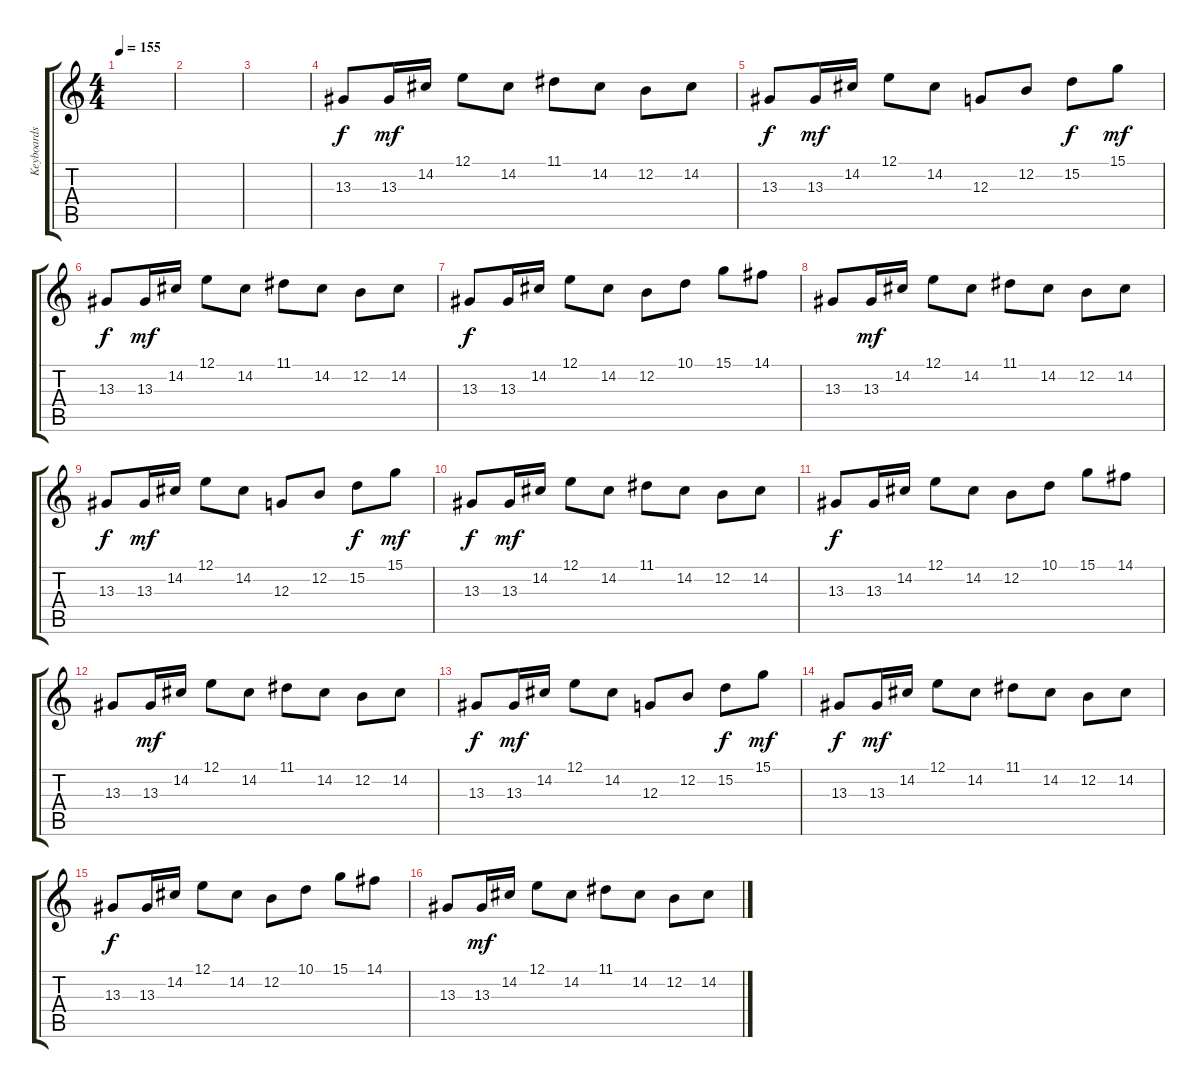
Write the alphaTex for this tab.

\track ("Keyboards Lead" "Keyboards ") {instrument stringensemble1}
\staff {score tabs}
\tuning (E4 B3 G3 D3 A2 E2) {hide}
\ts (4 4)
\tempo 155
\clef g2
\ks c
|
|
|
13.3.8 13.3.16{dy mf} 14.2.16 12.1.8 14.2.8 11.1.8 14.2.8 12.2.8 14.2.8 |
13.3.8{dy f} 13.3.16{dy mf} 14.2.16 12.1.8 14.2.8 12.3.8 12.2.8 15.2.8{dy f} 15.1.8{dy mf} |
13.3.8{dy f} 13.3.16{dy mf} 14.2.16 12.1.8 14.2.8 11.1.8 14.2.8 12.2.8 14.2.8 |
13.3.8{dy f} 13.3.16 14.2.16 12.1.8 14.2.8 12.2.8 10.1.8 15.1.8 14.1.8 |
13.3.8 13.3.16{dy mf} 14.2.16 12.1.8 14.2.8 11.1.8 14.2.8 12.2.8 14.2.8 |
13.3.8{dy f} 13.3.16{dy mf} 14.2.16 12.1.8 14.2.8 12.3.8 12.2.8 15.2.8{dy f} 15.1.8{dy mf} |
13.3.8{dy f} 13.3.16{dy mf} 14.2.16 12.1.8 14.2.8 11.1.8 14.2.8 12.2.8 14.2.8 |
13.3.8{dy f} 13.3.16 14.2.16 12.1.8 14.2.8 12.2.8 10.1.8 15.1.8 14.1.8 |
13.3.8 13.3.16{dy mf} 14.2.16 12.1.8 14.2.8 11.1.8 14.2.8 12.2.8 14.2.8 |
13.3.8{dy f} 13.3.16{dy mf} 14.2.16 12.1.8 14.2.8 12.3.8 12.2.8 15.2.8{dy f} 15.1.8{dy mf} |
13.3.8{dy f} 13.3.16{dy mf} 14.2.16 12.1.8 14.2.8 11.1.8 14.2.8 12.2.8 14.2.8 |
13.3.8{dy f} 13.3.16 14.2.16 12.1.8 14.2.8 12.2.8 10.1.8 15.1.8 14.1.8 |
13.3.8 13.3.16{dy mf} 14.2.16 12.1.8 14.2.8 11.1.8 14.2.8 12.2.8 14.2.8
